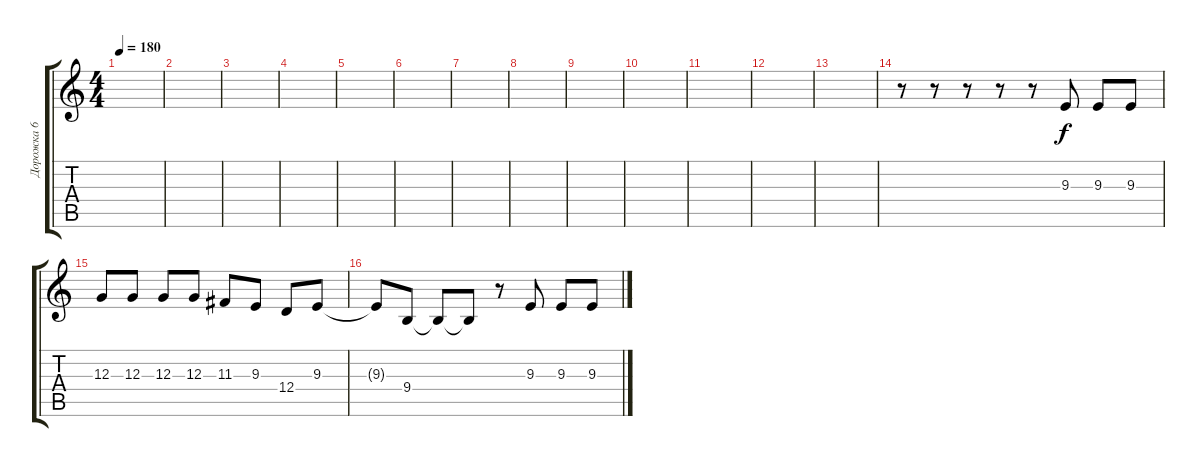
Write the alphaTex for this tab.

\track ("Дорожка 6" "Дорожка 6") {instrument lead4chiff}
\staff {score tabs}
\tuning (E4 B3 G3 D3 A2 E2) {hide}
\ts (4 4)
\tempo 180
\clef g2
\ks c
|
|
|
|
|
|
|
|
|
|
|
|
|
r.8 r.8 r.8 r.8 r.8 9.3.8 9.3.8 9.3.8 |
12.3.8 12.3.8 12.3.8 12.3.8 11.3.8 9.3.8 12.4.8 9.3.8 |
9.3{t}.8 9.4.8 9.4{t}.8 9.4{t}.8 r.8 9.3.8 9.3.8 9.3.8
